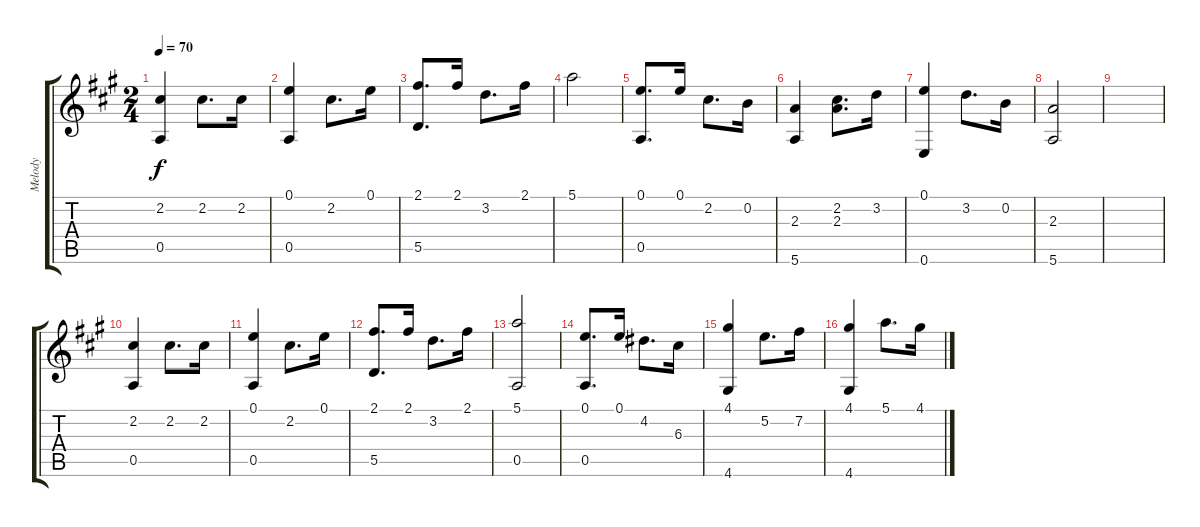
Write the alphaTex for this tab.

\track ("Melody" "Melody") {instrument acousticguitarnylon}
\staff {score tabs}
\tuning (E4 B3 G3 D3 A2 E2) {hide}
\ts (2 4)
\tempo 70
\clef g2
\ks a
(2.2 0.5).4{dy f instrument acousticguitarnylon} 2.2.8{d} 2.2.16 |
(0.1 0.5).4 2.2.8{d} 0.1.16 |
(2.1 5.5).8{d} 2.1.16 3.2.8{d} 2.1.16 |
5.1.2 |
(0.1 0.5).8{d} 0.1.16 2.2.8{d} 0.2.16 |
(2.3 5.6).4 (2.2 2.3).8{d} 3.2.16 |
(0.1 0.6).4 3.2.8{d} 0.2.16 |
(2.3 5.6).2 |
|
(2.2 0.5).4 2.2.8{d} 2.2.16 |
(0.1 0.5).4 2.2.8{d} 0.1.16 |
(2.1 5.5).8{d} 2.1.16 3.2.8{d} 2.1.16 |
(5.1 0.5).2 |
(0.1 0.5).8{d} 0.1.16 4.2.8{d} 6.3.16 |
(4.1 4.6).4 5.2.8{d} 7.2.16 |
(4.1 4.6).4 5.1.8{d} 4.1.16
